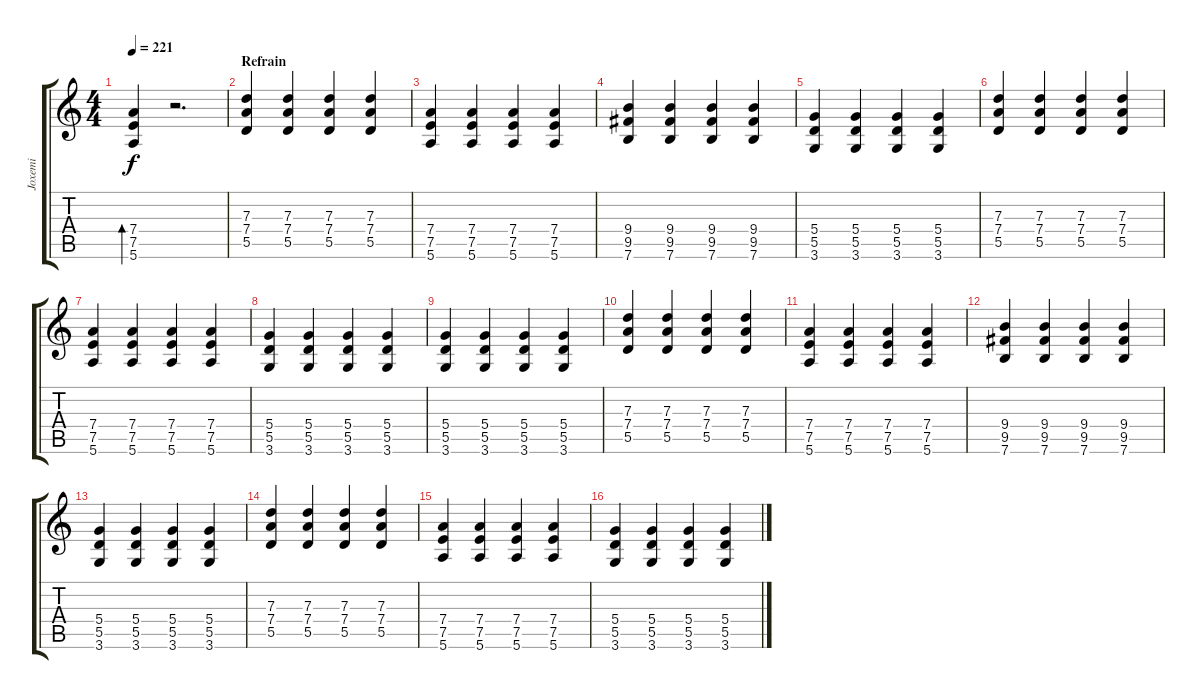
\track ("Joxemi" "Joxemi") {instrument distortionguitar}
\staff {score tabs}
\tuning (E4 B3 G3 D3 A2 E2) {hide}
\ts (4 4)
\tempo 221
\clef g2
\ks c
(7.4 7.5 5.6).4{bd 240 dy f} r.2{d} |
\section ("" "Refrain")
(7.3 7.4 5.5).4 (7.3 7.4 5.5).4 (7.3 7.4 5.5).4 (7.3 7.4 5.5).4 |
(7.4 7.5 5.6).4 (7.4 7.5 5.6).4 (7.4 7.5 5.6).4 (7.4 7.5 5.6).4 |
(9.4 9.5 7.6).4 (9.4 9.5 7.6).4 (9.4 9.5 7.6).4 (9.4 9.5 7.6).4 |
(5.4 5.5 3.6).4 (5.4 5.5 3.6).4 (5.4 5.5 3.6).4 (5.4 5.5 3.6).4 |
(7.3 7.4 5.5).4 (7.3 7.4 5.5).4 (7.3 7.4 5.5).4 (7.3 7.4 5.5).4 |
(7.4 7.5 5.6).4 (7.4 7.5 5.6).4 (7.4 7.5 5.6).4 (7.4 7.5 5.6).4 |
(5.4 5.5 3.6).4 (5.4 5.5 3.6).4 (5.4 5.5 3.6).4 (5.4 5.5 3.6).4 |
(5.4 5.5 3.6).4 (5.4 5.5 3.6).4 (5.4 5.5 3.6).4 (5.4 5.5 3.6).4 |
(7.3 7.4 5.5).4 (7.3 7.4 5.5).4 (7.3 7.4 5.5).4 (7.3 7.4 5.5).4 |
(7.4 7.5 5.6).4 (7.4 7.5 5.6).4 (7.4 7.5 5.6).4 (7.4 7.5 5.6).4 |
(9.4 9.5 7.6).4 (9.4 9.5 7.6).4 (9.4 9.5 7.6).4 (9.4 9.5 7.6).4 |
(5.4 5.5 3.6).4 (5.4 5.5 3.6).4 (5.4 5.5 3.6).4 (5.4 5.5 3.6).4 |
(7.3 7.4 5.5).4 (7.3 7.4 5.5).4 (7.3 7.4 5.5).4 (7.3 7.4 5.5).4 |
(7.4 7.5 5.6).4 (7.4 7.5 5.6).4 (7.4 7.5 5.6).4 (7.4 7.5 5.6).4 |
(5.4 5.5 3.6).4 (5.4 5.5 3.6).4 (5.4 5.5 3.6).4 (5.4 5.5 3.6).4
